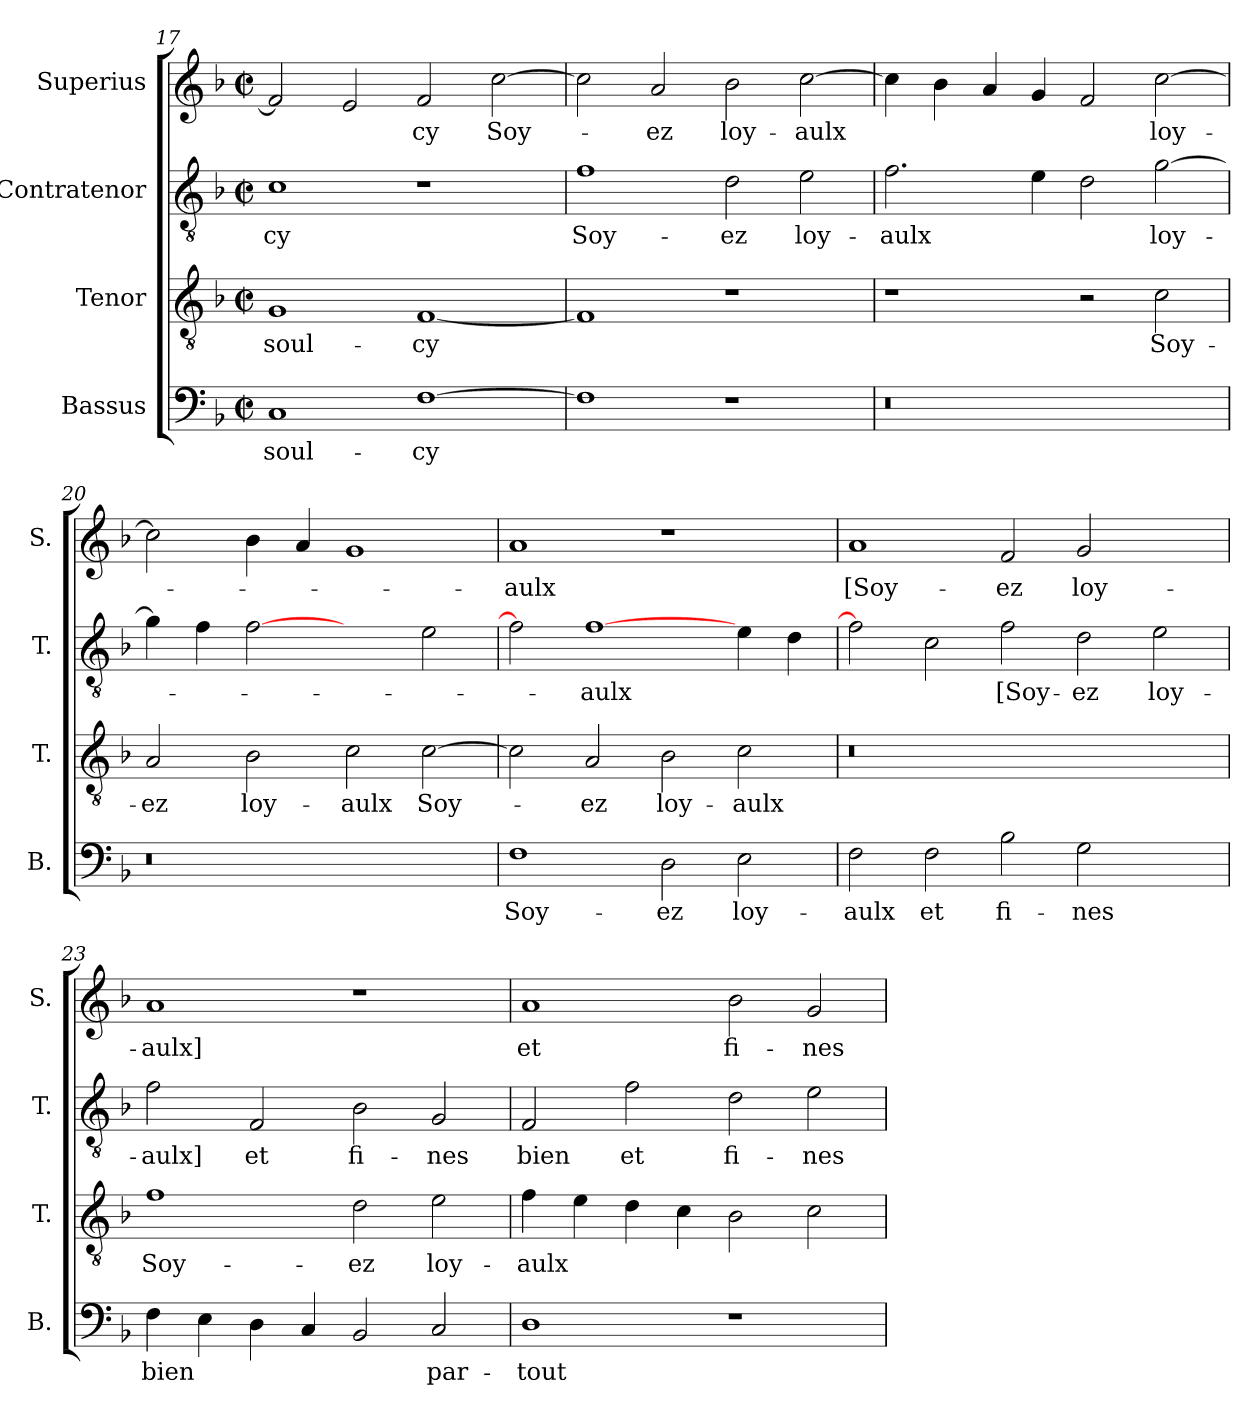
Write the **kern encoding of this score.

**kern	**text	**kern	**text	**kern	**text	**kern	**text
*part4	*part4	*part3	*part3	*part2	*part2	*part1	*part1
*staff4	*staff4	*staff3	*staff3	*staff2	*staff2	*staff1	*staff1
*I"Bassus	*	*I"Tenor	*	*I"Contratenor	*	*I"Superius	*
*I'B.	*	*I'T.	*	*I'T.	*	*I'S.	*
*clefF4	*	*clefGv2	*	*clefGv2	*	*clefG2	*
*k[b-]	*	*k[b-]	*	*k[b-]	*	*k[b-]	*
*F:	*	*F:	*	*F:	*	*F:	*
*M2/2	*	*M2/2	*	*M2/2	*	*M2/2	*
*met(c|)	*	*met(c|)	*	*met(c|)	*	*met(c|)	*
=17	=17	=17	=17	=17	=17	=17	=17
1C/	soul-	1G/	soul-	1c\	-cy	2f/]	.
.	.	.	.	.	.	2e/	.
[1F\	-cy	[1F/	-cy	1r	.	2f/	-cy
.	.	.	.	.	.	[2cc\	Soy-
=18	=18	=18	=18	=18	=18	=18	=18
1F\]	.	1F/]	.	1f\	Soy-	2cc\]	.
.	.	.	.	.	.	2a/	-ez
1r	.	1r	.	2d\	-ez	2b-\	loy-
.	.	.	.	2e\	loy-	[2cc\	-aulx
=19	=19	=19	=19	=19	=19	=19	=19
!LO:N:vis=0	!	!	!	!	!	!	!
1r	.	1r	.	2.f\	-aulx	4cc\]	.
.	.	.	.	.	.	4b-\	.
.	.	.	.	.	.	4a/	.
.	.	.	.	4e\	.	4g/	.
1ryy	.	2r	.	2d\	.	2f/	.
.	.	2c\	Soy-	[2g\	loy-	[2cc\	loy-
!!LO:LB:g=z
=20	=20	=20	=20	=20	=20	=20	=20
!LO:N:vis=0	!	!	!	!	!	!	!
1r	.	2A/	-ez	4g\]	.	2cc\]	.
.	.	.	.	4f\	.	.	.
.	.	2B-\	loy-	[2f\	.	4b-\	.
.	.	.	.	.	.	4a/	.
1ryy	.	2c\	-aulx	2ryy	.	1g/	.
.	.	[2c\	Soy-	2e\	.	.	.
=21	=21	=21	=21	=21	=21	=21	=21
1F\	Soy-	2c\]	.	2f\]	.	1a/	-aulx
.	.	2A/	-ez	[1f\	-aulx	.	.
2D\	-ez	2B-\	loy-	.	.	1r	.
2E\	loy-	2c\	-aulx	4e\	.	.	.
.	.	.	.	4d\	.	.	.
=22	=22	=22	=22	=22	=22	=22	=22
!	!	!LO:N:vis=0	!	!	!	!	!
2F\	-aulx	1r	.	2f\]	.	1a/	[Soy-
2F\	et	.	.	2c\	.	.	.
2B-\	fi-	1ryy	.	2f\	[Soy-	2f/	-ez
2G\	-nes	.	.	2d\	-ez	2g/	loy-
2ryy	.	2ryy	.	2e\	loy-	2ryy	.
=23	=23	=23	=23	=23	=23	=23	=23
4F\	bien	1f\	Soy-	2f\	-aulx]	1a/	-aulx]
4E\	.	.	.	.	.	.	.
4D\	.	.	.	2F/	et	.	.
4C/	.	.	.	.	.	.	.
2BB-/	.	2d\	-ez	2B-\	fi-	1r	.
2C/	par-	2e\	loy-	2G/	-nes	.	.
=24	=24	=24	=24	=24	=24	=24	=24
1D\	-tout	4f\	-aulx	2F/	bien	1a/	et
.	.	4e\	.	.	.	.	.
.	.	4d\	.	2f\	et	.	.
.	.	4c\	.	.	.	.	.
1r	.	2B-\	.	2d\	fi-	2b-\	fi-
.	.	2c\	.	2e\	-nes	2g/	-nes
=	=	=	=	=	=	=	=
*-	*-	*-	*-	*-	*-	*-	*-
